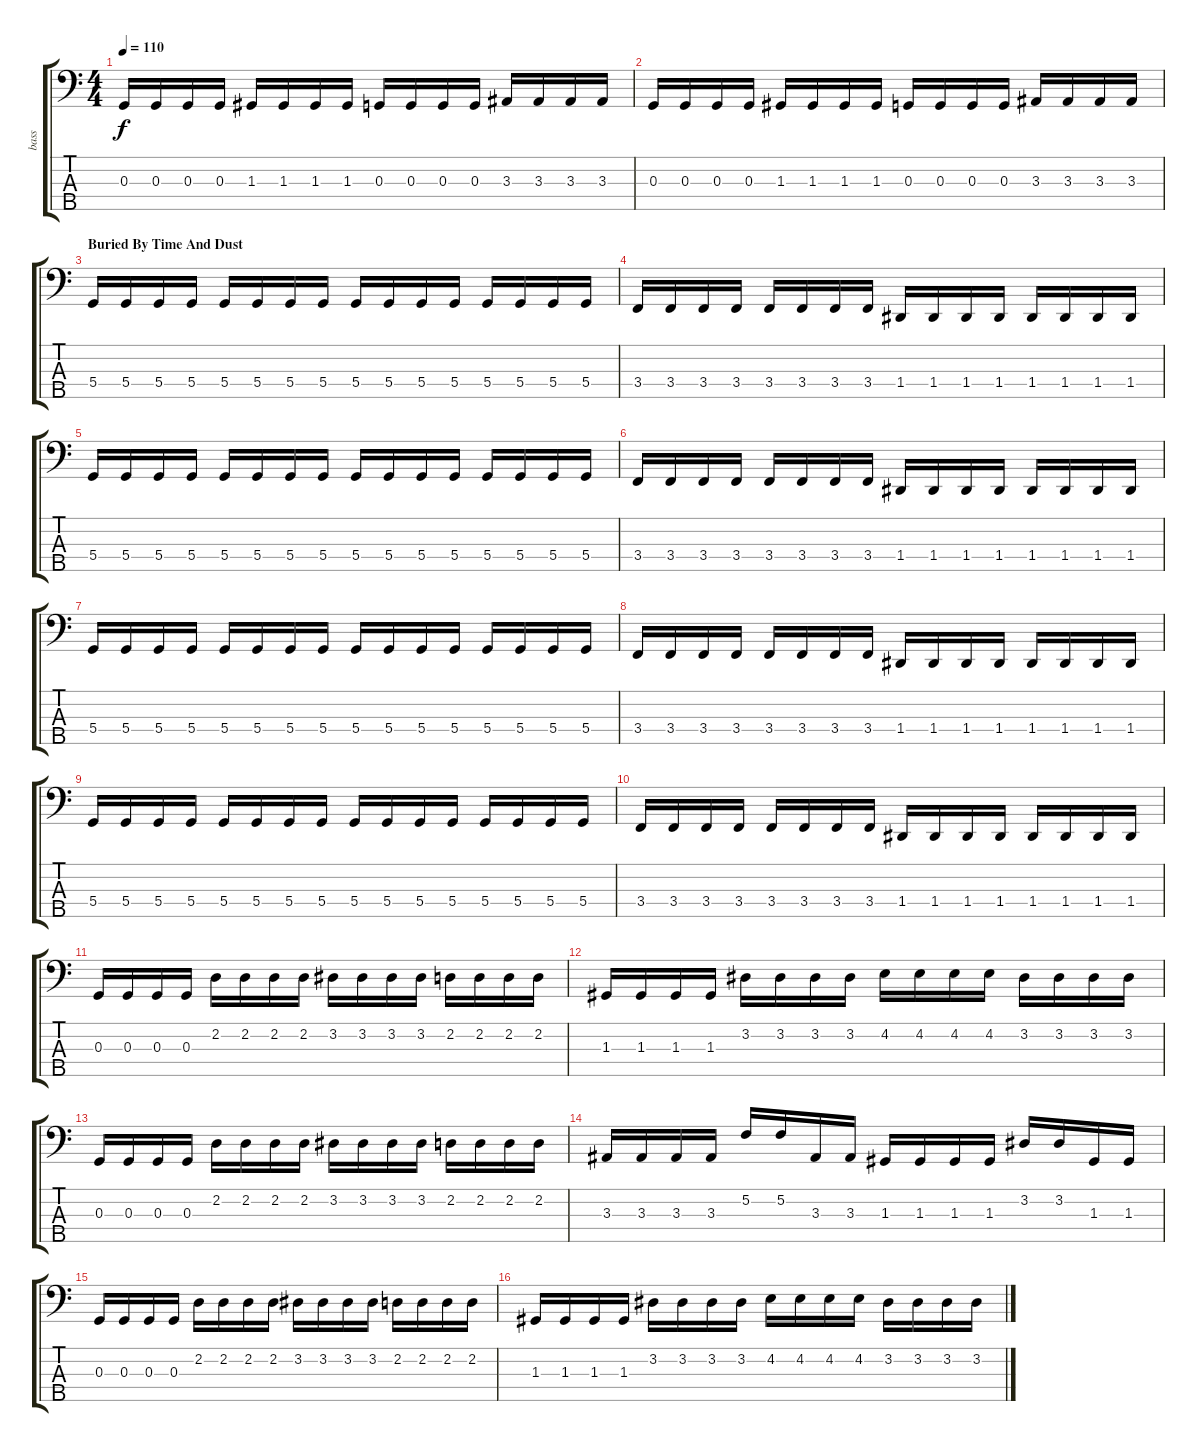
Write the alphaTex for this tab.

\track ("bass" "bass") {instrument electricbassfinger}
\staff {score tabs}
\tuning (F2 C2 G1 D1 A0) {hide}
\ts (4 4)
\tempo 110
\clef f4
\ks c
0.3.16{dy f} 0.3.16 0.3.16 0.3.16 1.3.16 1.3.16 1.3.16 1.3.16 0.3.16 0.3.16 0.3.16 0.3.16 3.3.16 3.3.16 3.3.16 3.3.16 |
0.3.16 0.3.16 0.3.16 0.3.16 1.3.16 1.3.16 1.3.16 1.3.16 0.3.16 0.3.16 0.3.16 0.3.16 3.3.16 3.3.16 3.3.16 3.3.16 |
\section ("" "Buried By Time And Dust")
5.4.16 5.4.16 5.4.16 5.4.16 5.4.16 5.4.16 5.4.16 5.4.16 5.4.16 5.4.16 5.4.16 5.4.16 5.4.16 5.4.16 5.4.16 5.4.16 |
3.4.16 3.4.16 3.4.16 3.4.16 3.4.16 3.4.16 3.4.16 3.4.16 1.4.16 1.4.16 1.4.16 1.4.16 1.4.16 1.4.16 1.4.16 1.4.16 |
5.4.16 5.4.16 5.4.16 5.4.16 5.4.16 5.4.16 5.4.16 5.4.16 5.4.16 5.4.16 5.4.16 5.4.16 5.4.16 5.4.16 5.4.16 5.4.16 |
3.4.16 3.4.16 3.4.16 3.4.16 3.4.16 3.4.16 3.4.16 3.4.16 1.4.16 1.4.16 1.4.16 1.4.16 1.4.16 1.4.16 1.4.16 1.4.16 |
5.4.16 5.4.16 5.4.16 5.4.16 5.4.16 5.4.16 5.4.16 5.4.16 5.4.16 5.4.16 5.4.16 5.4.16 5.4.16 5.4.16 5.4.16 5.4.16 |
3.4.16 3.4.16 3.4.16 3.4.16 3.4.16 3.4.16 3.4.16 3.4.16 1.4.16 1.4.16 1.4.16 1.4.16 1.4.16 1.4.16 1.4.16 1.4.16 |
5.4.16 5.4.16 5.4.16 5.4.16 5.4.16 5.4.16 5.4.16 5.4.16 5.4.16 5.4.16 5.4.16 5.4.16 5.4.16 5.4.16 5.4.16 5.4.16 |
3.4.16 3.4.16 3.4.16 3.4.16 3.4.16 3.4.16 3.4.16 3.4.16 1.4.16 1.4.16 1.4.16 1.4.16 1.4.16 1.4.16 1.4.16 1.4.16 |
0.3.16 0.3.16 0.3.16 0.3.16 2.2.16 2.2.16 2.2.16 2.2.16 3.2.16 3.2.16 3.2.16 3.2.16 2.2.16 2.2.16 2.2.16 2.2.16 |
1.3.16 1.3.16 1.3.16 1.3.16 3.2.16 3.2.16 3.2.16 3.2.16 4.2.16 4.2.16 4.2.16 4.2.16 3.2.16 3.2.16 3.2.16 3.2.16 |
0.3.16 0.3.16 0.3.16 0.3.16 2.2.16 2.2.16 2.2.16 2.2.16 3.2.16 3.2.16 3.2.16 3.2.16 2.2.16 2.2.16 2.2.16 2.2.16 |
3.3.16 3.3.16 3.3.16 3.3.16 5.2.16 5.2.16 3.3.16 3.3.16 1.3.16 1.3.16 1.3.16 1.3.16 3.2.16 3.2.16 1.3.16 1.3.16 |
0.3.16 0.3.16 0.3.16 0.3.16 2.2.16 2.2.16 2.2.16 2.2.16 3.2.16 3.2.16 3.2.16 3.2.16 2.2.16 2.2.16 2.2.16 2.2.16 |
1.3.16 1.3.16 1.3.16 1.3.16 3.2.16 3.2.16 3.2.16 3.2.16 4.2.16 4.2.16 4.2.16 4.2.16 3.2.16 3.2.16 3.2.16 3.2.16
